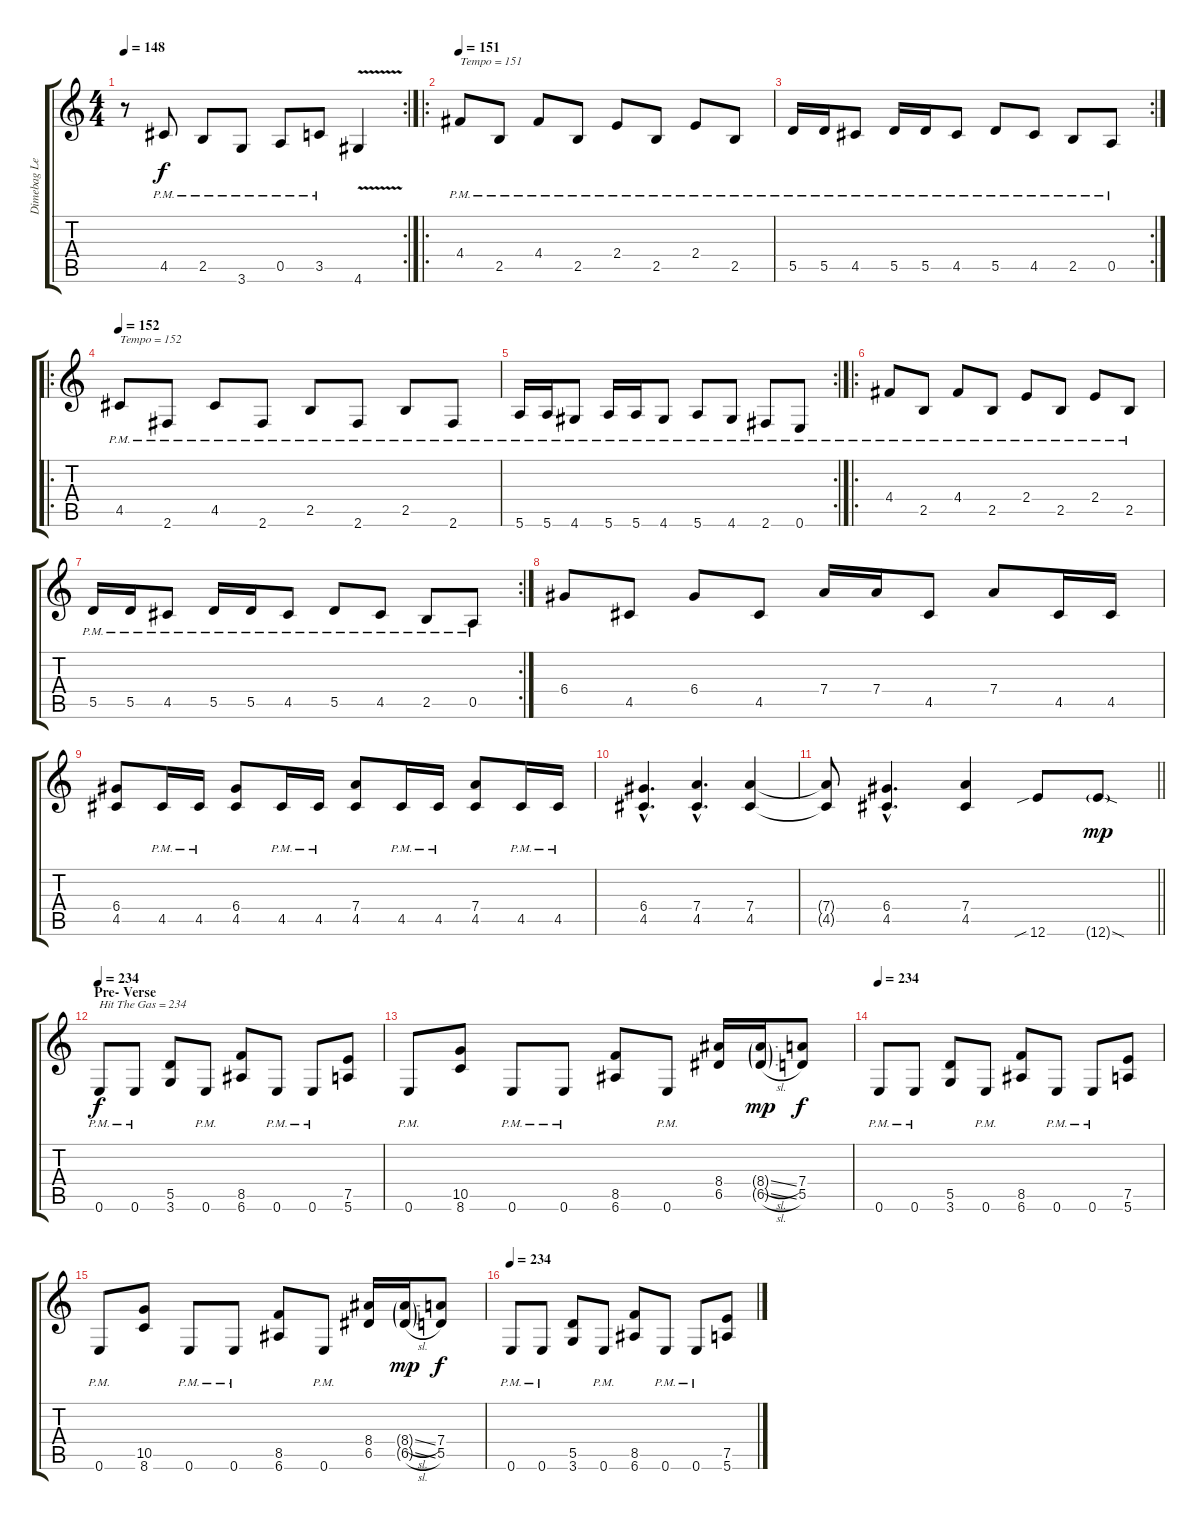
\track ("Dimebag Lead" "Dimebag Le") {instrument distortionguitar}
\staff {score tabs}
\tuning (E4 B3 G3 D3 A2 E2) {hide}
\rc 2
\ts (4 4)
\tempo 148
\clef g2
\ks c
r.8{dy f} 4.5{pm}.8 2.5{pm}.8 3.6{pm}.8 0.5{pm}.8 3.5{pm}.8 4.6{v}.4 |
\ro
\tempo 151
4.4{pm}.8{txt "Tempo = 151"} 2.5{pm}.8 4.4{pm}.8 2.5{pm}.8 2.4{pm}.8 2.5{pm}.8 2.4{pm}.8 2.5{pm}.8 |
\rc 2
5.5{pm}.16 5.5{pm}.16 4.5{pm}.8 5.5{pm}.16 5.5{pm}.16 4.5{pm}.8 5.5{pm}.8 4.5{pm}.8 2.5{pm}.8 0.5{pm}.8 |
\ro
\tempo 152
4.5{pm}.8{txt "Tempo = 152"} 2.6{pm}.8 4.5{pm}.8 2.6{pm}.8 2.5{pm}.8 2.6{pm}.8 2.5{pm}.8 2.6{pm}.8 |
\rc 2
5.6{pm}.16 5.6{pm}.16 4.6{pm}.8 5.6{pm}.16 5.6{pm}.16 4.6{pm}.8 5.6{pm}.8 4.6{pm}.8 2.6{pm}.8 0.6{pm}.8 |
\ro
4.4{pm}.8 2.5{pm}.8 4.4{pm}.8 2.5{pm}.8 2.4{pm}.8 2.5{pm}.8 2.4{pm}.8 2.5{pm}.8 |
\rc 2
5.5{pm}.16 5.5{pm}.16 4.5{pm}.8 5.5{pm}.16 5.5{pm}.16 4.5{pm}.8 5.5{pm}.8 4.5{pm}.8 2.5{pm}.8 0.5{pm}.8 |
6.4.8 4.5.8 6.4.8 4.5.8 7.4.16 7.4.16 4.5.8 7.4.8 4.5.16 4.5.16 |
(6.4 4.5).8 4.5{pm}.16 4.5{pm}.16 (6.4 4.5).8 4.5{pm}.16 4.5{pm}.16 (7.4 4.5).8 4.5{pm}.16 4.5{pm}.16 (7.4 4.5).8 4.5{pm}.16 4.5{pm}.16 |
(6.4{hac} 4.5{hac}).4{d} (7.4{hac} 4.5{hac}).4{d} (7.4 4.5).4 |
\barLineRight lightlight
(7.4{t} 4.5{t}).8 (6.4{hac} 4.5{hac}).4{d} (7.4 4.5).4 12.6{sib}.8 12.6{sod g}.8{dy mp} |
\section ("" "Pre- Verse")
\tempo 234
0.6{pm}.8{txt "Hit The Gas = 234" dy f} 0.6{pm}.8 (5.5 3.6).8 0.6{pm}.8 (8.5 6.6).8 0.6{pm}.8 0.6{pm}.8 (7.5 5.6).8 |
0.6{pm}.8 (10.5 8.6).8 0.6{pm}.8 0.6{pm}.8 (8.5 6.6).8 0.6{pm}.8 (8.4 6.5).16 (8.4{sl g} 6.5{sl g}).16{dy mp} (7.4 5.5).8{dy f} |
\tempo 234
0.6{pm}.8 0.6{pm}.8 (5.5 3.6).8 0.6{pm}.8 (8.5 6.6).8 0.6{pm}.8 0.6{pm}.8 (7.5 5.6).8 |
0.6{pm}.8 (10.5 8.6).8 0.6{pm}.8 0.6{pm}.8 (8.5 6.6).8 0.6{pm}.8 (8.4 6.5).16 (8.4{sl g} 6.5{sl g}).16{dy mp} (7.4 5.5).8{dy f} |
\tempo 234
0.6{pm}.8 0.6{pm}.8 (5.5 3.6).8 0.6{pm}.8 (8.5 6.6).8 0.6{pm}.8 0.6{pm}.8 (7.5 5.6).8
